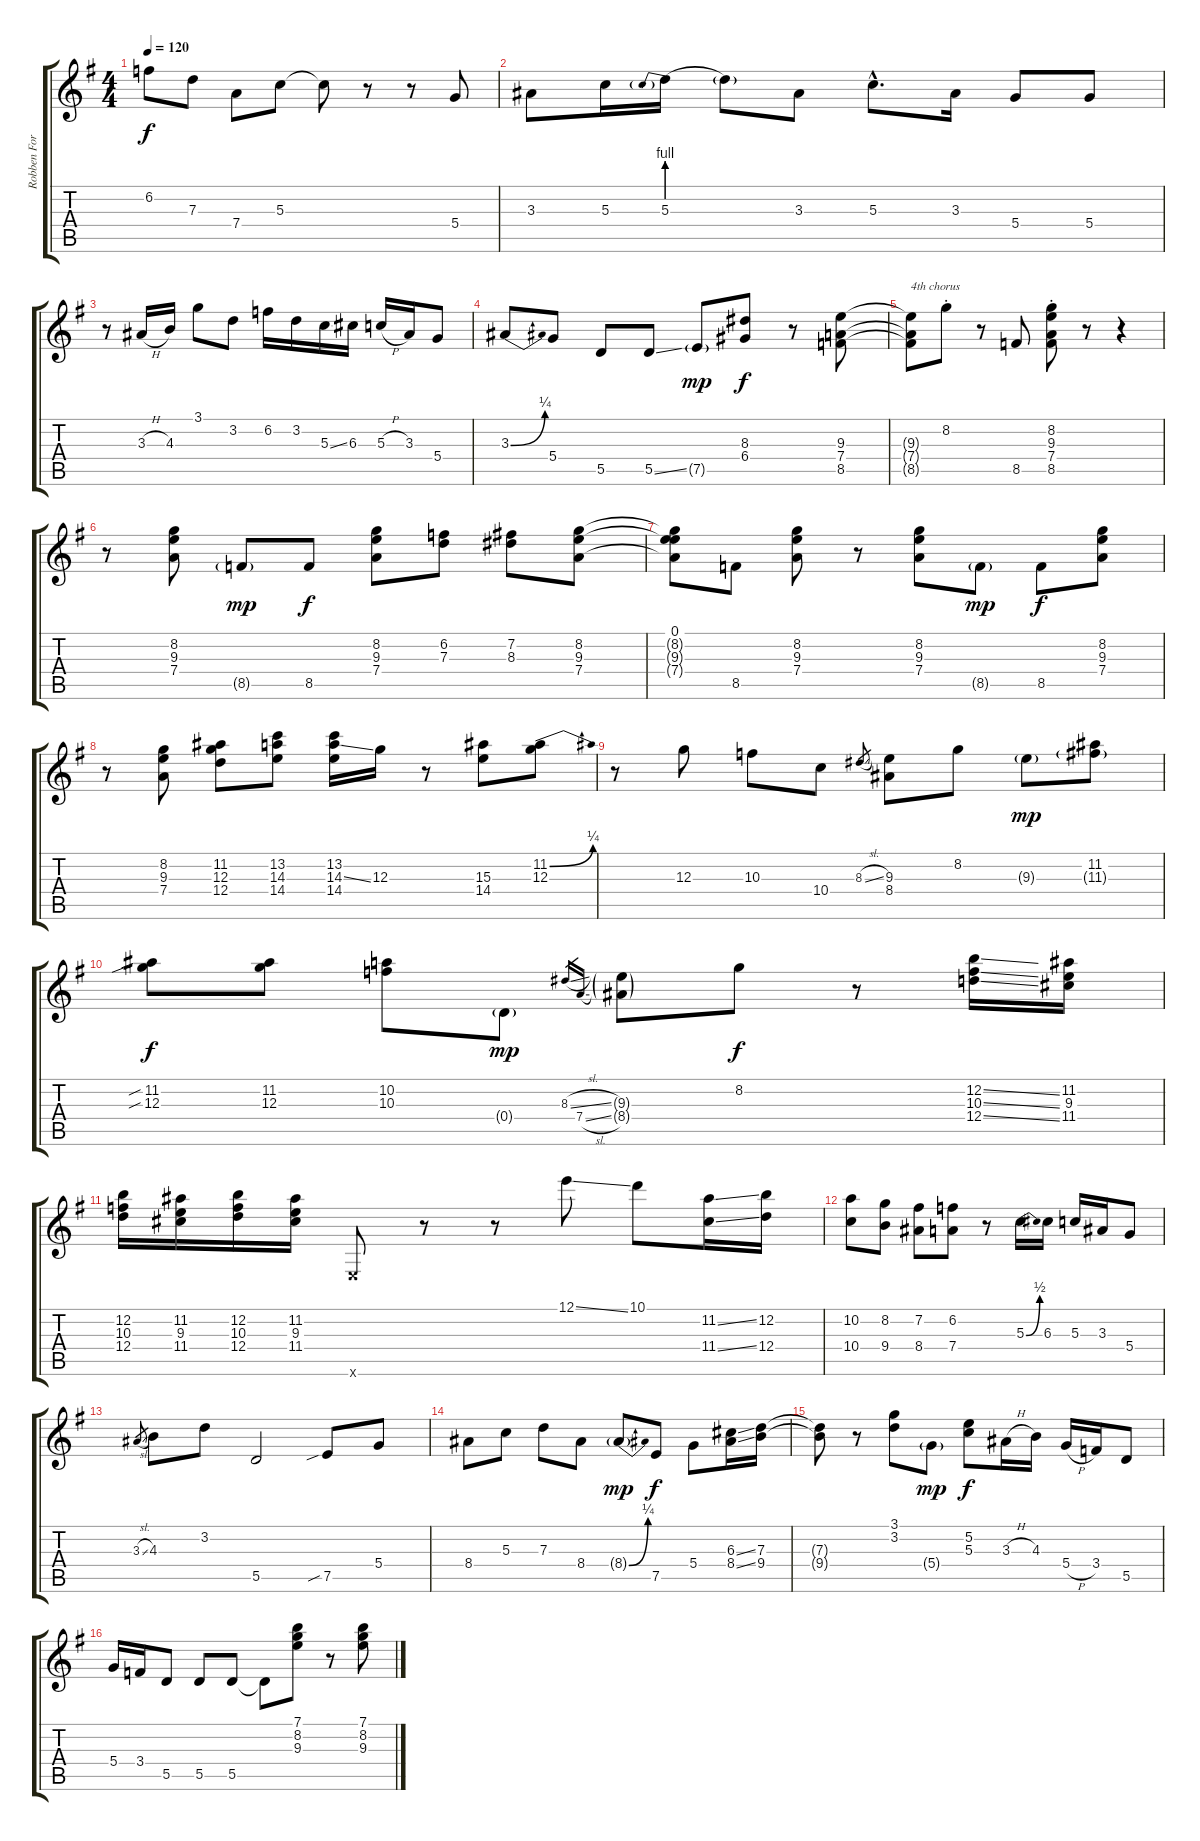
\track ("Robben Ford" "Robben For") {instrument electricguitarjazz}
\staff {score tabs}
\tuning (E4 B3 G3 D3 A2 E2) {hide}
\ts (4 4)
\tempo 120
\clef g2
\ks g
6.2.8{dy f} 7.3.8 7.4.8 5.3.8 5.3{t}.8 r.8 r.8 5.4.8 |
3.3.8 5.3.16 5.3{be (prebend 0 4 60 4)}.16 5.3{t}.8 3.3.8 5.3{hac}.8{d} 3.3.16 5.4.8 5.4.8 |
r.8 3.3{h}.16 4.3.16 3.1.8 3.2.8 6.2.16 3.2.16 5.3{ss}.16 6.3.16 5.3{h}.16 3.3.16 5.4.8 |
3.3{be (bend 0 0 60 1)}.8 5.4.8 5.5.8 5.5{ss}.8 7.5{g}.8{dy mp} (8.3 6.4).8{dy f} r.8 (9.3 7.4 8.5).8 |
(9.3{t} 7.4{t} 8.5{t}).8{txt "4th chorus"} 8.2{st}.8 r.8 8.5.8 (8.2{st} 9.3 7.4 8.5).8 r.8 r.4 |
r.8 (8.2 9.3 7.4).8 8.5{g}.8{dy mp} 8.5.8{dy f} (8.2 9.3 7.4).8 (6.2 7.3).8 (7.2 8.3).8 (8.2 9.3 7.4).8 |
(0.1 8.2{t} 9.3{t} 7.4{t}).8 8.5.8 (8.2 9.3 7.4).8 r.8 (8.2 9.3 7.4).8 8.5{g}.8{dy mp} 8.5.8{dy f} (8.2 9.3 7.4).8 |
r.8 (8.2 9.3 7.4).8 (11.2 12.3 12.4).8 (13.2 14.3 14.4).8 (13.2 14.3{ss} 14.4).16 12.3.16 r.8 (15.3 14.4).8 (11.2{be (bend 0 0 60 1)} 12.3).8 |
r.8 12.3.8 10.3.8 10.4.8 8.3{sl}.8{gr} (9.3 8.4).8 8.2.8 9.3{g}.8{dy mp} (11.2 11.3{g}).8 |
(11.2{sib} 12.3{sib}).8{dy f} (11.2 12.3).8 (10.2 10.3).8 0.4{g}.8{dy mp} 8.3{sl}.16{gr} 7.4{sl}.16{gr} (9.3{g} 8.4{g}).8 8.2.8{dy f} r.8 (12.2{ss} 10.3{ss} 12.4{ss}).16 (11.2 9.3 11.4).16 |
(12.2 10.3 12.4).16 (11.2 9.3 11.4).16 (12.2 10.3 12.4).16 (11.2 9.3 11.4).16 0.6{x}.8 r.8 r.8 12.1{ss}.8 10.1.8 (11.2{ss} 11.4{ss}).16 (12.2 12.4).16 |
(10.2 10.4).8 (8.2 9.4).8 (7.2 8.4).8 (6.2 7.4).8 r.8 5.3{be (bend 0 0 60 2)}.16 6.3.16 5.3.16 3.3.16 5.4.8 |
3.3{sl}.8{gr} 4.3.8 3.2.8 5.5.2 7.5{sib}.8 5.4.8 |
8.4.8 5.3.8 7.3.8 8.4.8 8.4{be (bend 0 0 60 1) g}.8{dy mp} 7.5.8{dy f} 5.4.8 (6.3{ss} 8.4{ss}).16 (7.3 9.4).16 |
(7.3{t} 9.4{t}).8 r.8 (3.1 3.2).8 5.4{g}.8{dy mp} (5.2 5.3).8{dy f} 3.3{h}.16 4.3.16 5.4{h}.16 3.4.16 5.5.8 |
5.4.16 3.4.16 5.5.8 5.5.8 5.5.8 5.5{t}.8 (7.1 8.2 9.3).8 r.8 (7.1 8.2 9.3).8
